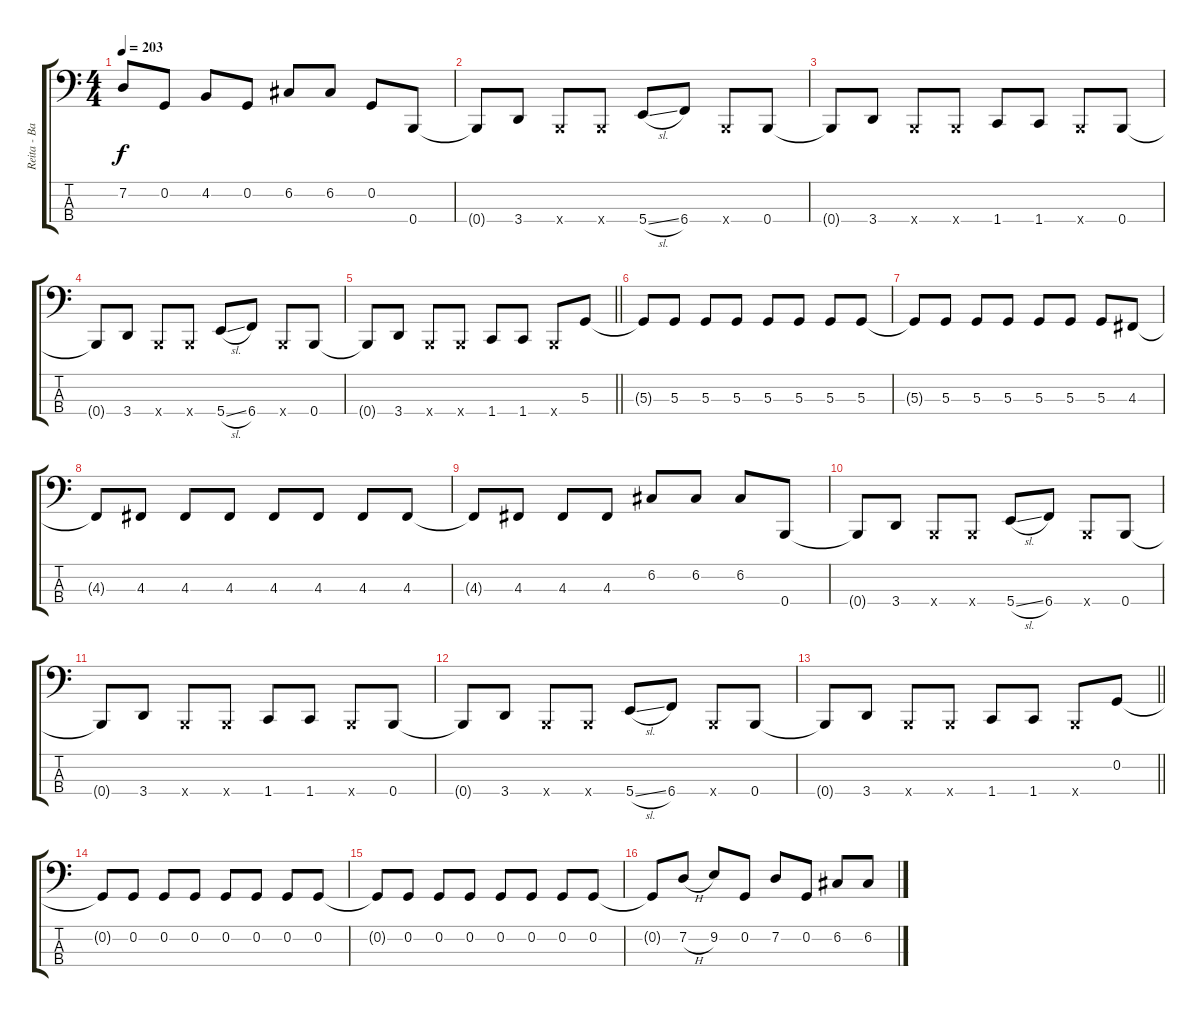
\track ("Reita - Bass" "Reita - Ba") {instrument electricbasspick}
\staff {score tabs}
\tuning (C2 G1 D1 B0) {hide}
\ts (4 4)
\tempo 203
\clef f4
\ks c
7.2.8{dy f} 0.2.8 4.2.8 0.2.8 6.2.8 6.2.8 0.2.8 0.4.8 |
0.4{t}.8 3.4.8 0.4{x}.8 0.4{x}.8 5.4{sl}.8 6.4.8 0.4{x}.8 0.4.8 |
0.4{t}.8 3.4.8 0.4{x}.8 0.4{x}.8 1.4.8 1.4.8 0.4{x}.8 0.4.8 |
0.4{t}.8 3.4.8 0.4{x}.8 0.4{x}.8 5.4{sl}.8 6.4.8 0.4{x}.8 0.4.8 |
\barLineRight lightlight
0.4{t}.8 3.4.8 0.4{x}.8 0.4{x}.8 1.4.8 1.4.8 0.4{x}.8 5.3.8 |
\section ("" "")
5.3{t}.8 5.3.8 5.3.8 5.3.8 5.3.8 5.3.8 5.3.8 5.3.8 |
5.3{t}.8 5.3.8 5.3.8 5.3.8 5.3.8 5.3.8 5.3.8 4.3.8 |
4.3{t}.8 4.3.8 4.3.8 4.3.8 4.3.8 4.3.8 4.3.8 4.3.8 |
4.3{t}.8 4.3.8 4.3.8 4.3.8 6.2.8 6.2.8 6.2.8 0.4.8 |
0.4{t}.8 3.4.8 0.4{x}.8 0.4{x}.8 5.4{sl}.8 6.4.8 0.4{x}.8 0.4.8 |
0.4{t}.8 3.4.8 0.4{x}.8 0.4{x}.8 1.4.8 1.4.8 0.4{x}.8 0.4.8 |
0.4{t}.8 3.4.8 0.4{x}.8 0.4{x}.8 5.4{sl}.8 6.4.8 0.4{x}.8 0.4.8 |
\barLineRight lightlight
0.4{t}.8 3.4.8 0.4{x}.8 0.4{x}.8 1.4.8 1.4.8 0.4{x}.8 0.2.8 |
\section ("" "")
0.2{t}.8 0.2.8 0.2.8 0.2.8 0.2.8 0.2.8 0.2.8 0.2.8 |
0.2{t}.8 0.2.8 0.2.8 0.2.8 0.2.8 0.2.8 0.2.8 0.2.8 |
0.2{t}.8 7.2{h}.8 9.2.8 0.2.8 7.2.8 0.2.8 6.2.8 6.2{h}.8
